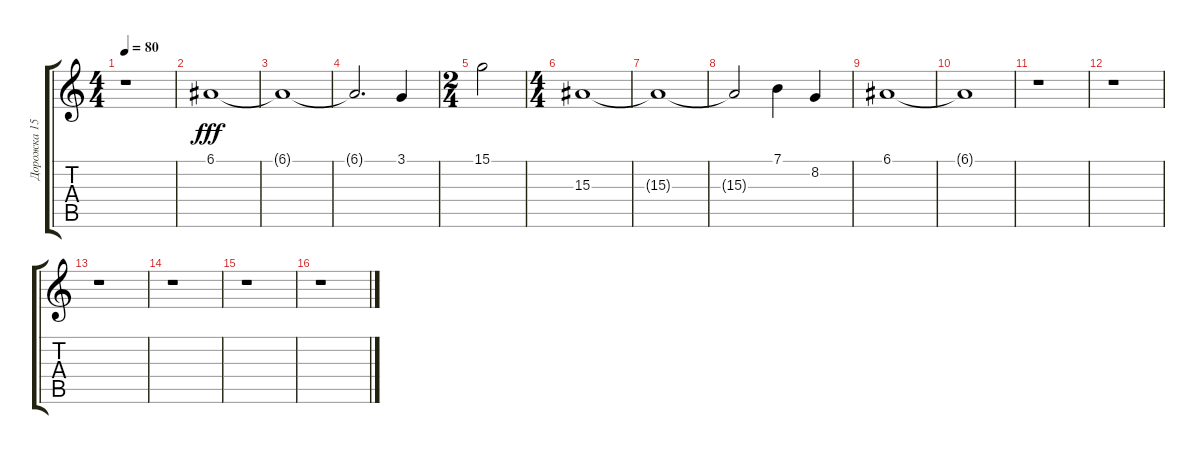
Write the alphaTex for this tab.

\track ("Дорожка 15" "Дорожка 15") {instrument clarinet}
\staff {score tabs}
\tuning (E4 B3 G3 D3 A2 E2) {hide}
\ts (4 4)
\tempo 80
\clef g2
\ks c
r.1{dy fff} |
6.1.1 |
6.1{t}.1 |
6.1{t}.2{d} 3.1.4 |
\ts (2 4)
15.1.2 |
\ts (4 4)
15.3.1 |
15.3{t}.1 |
15.3{t}.2 7.1.4 8.2.4 |
6.1.1 |
6.1{t}.1 |
r.1 |
r.1 |
r.1 |
r.1 |
r.1 |
r.1
